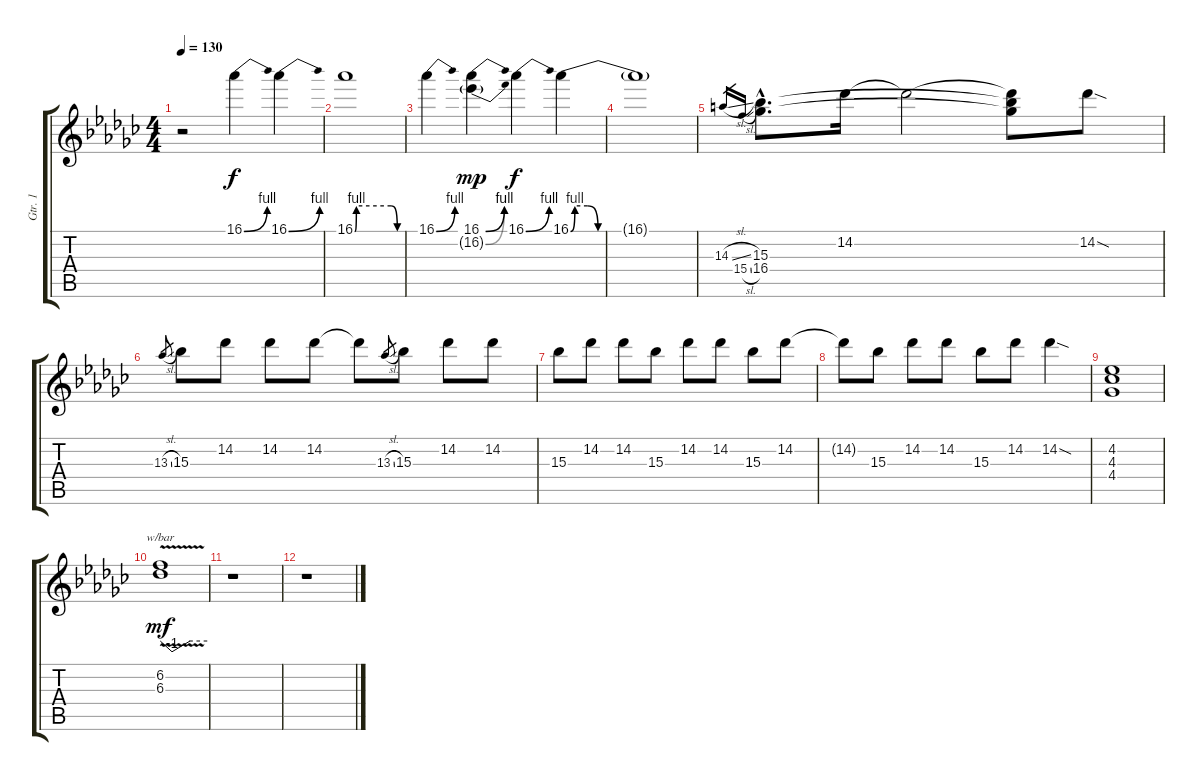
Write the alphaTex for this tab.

\track ("Gtr. 1" "Gtr. 1") {instrument overdrivenguitar}
\staff {score tabs}
\tuning (E4 B3 G3 D3 A2 E2) {hide}
\ts (4 4)
\tempo 130
\clef g2
\ks gb
r.2{dy f} 16.1{be (bend 0 0 60 4)}.4 16.1{be (bend 0 0 60 4)}.4 |
16.1{be (custom 0 0 2 4 47 4 55 0 60 0)}.1 |
16.1{be (bend 0 0 60 4)}.4 (16.1{be (bend 0 0 60 4)} 16.2{be (bend 0 0 60 4) g}).4{dy mp} 16.1{be (bend 0 0 60 4)}.4{dy f} 16.1{be (custom 0 0 2 4 8 4 13 0 60 0)}.4 |
16.1{t}.1 |
14.3{sl}.16{gr} 15.4{sl}.16{gr} (15.3{hac} 16.4{hac}).8{d} 14.2.16 14.2{t}.2 (14.2{t} 15.3{t} 16.4{t}).8 14.2{sod}.8 |
13.3{sl}.8{gr} 15.3.8 14.2.8 14.2.8 14.2.8 14.2{t}.8 13.3{sl}.8{gr} 15.3.8 14.2.8 14.2.8 |
15.3.8 14.2.8 14.2.8 15.3.8 14.2.8 14.2.8 15.3.8 14.2.8 |
14.2{t}.8 15.3.8 14.2.8 14.2.8 15.3.8 14.2.8 14.2{sod}.4 |
(4.2 4.3 4.4).1 |
(6.2 6.3{v}).1{tbe (custom default 0 0 15 -4 38 0 60 0) dy mf} |
r.1 |
r.1
